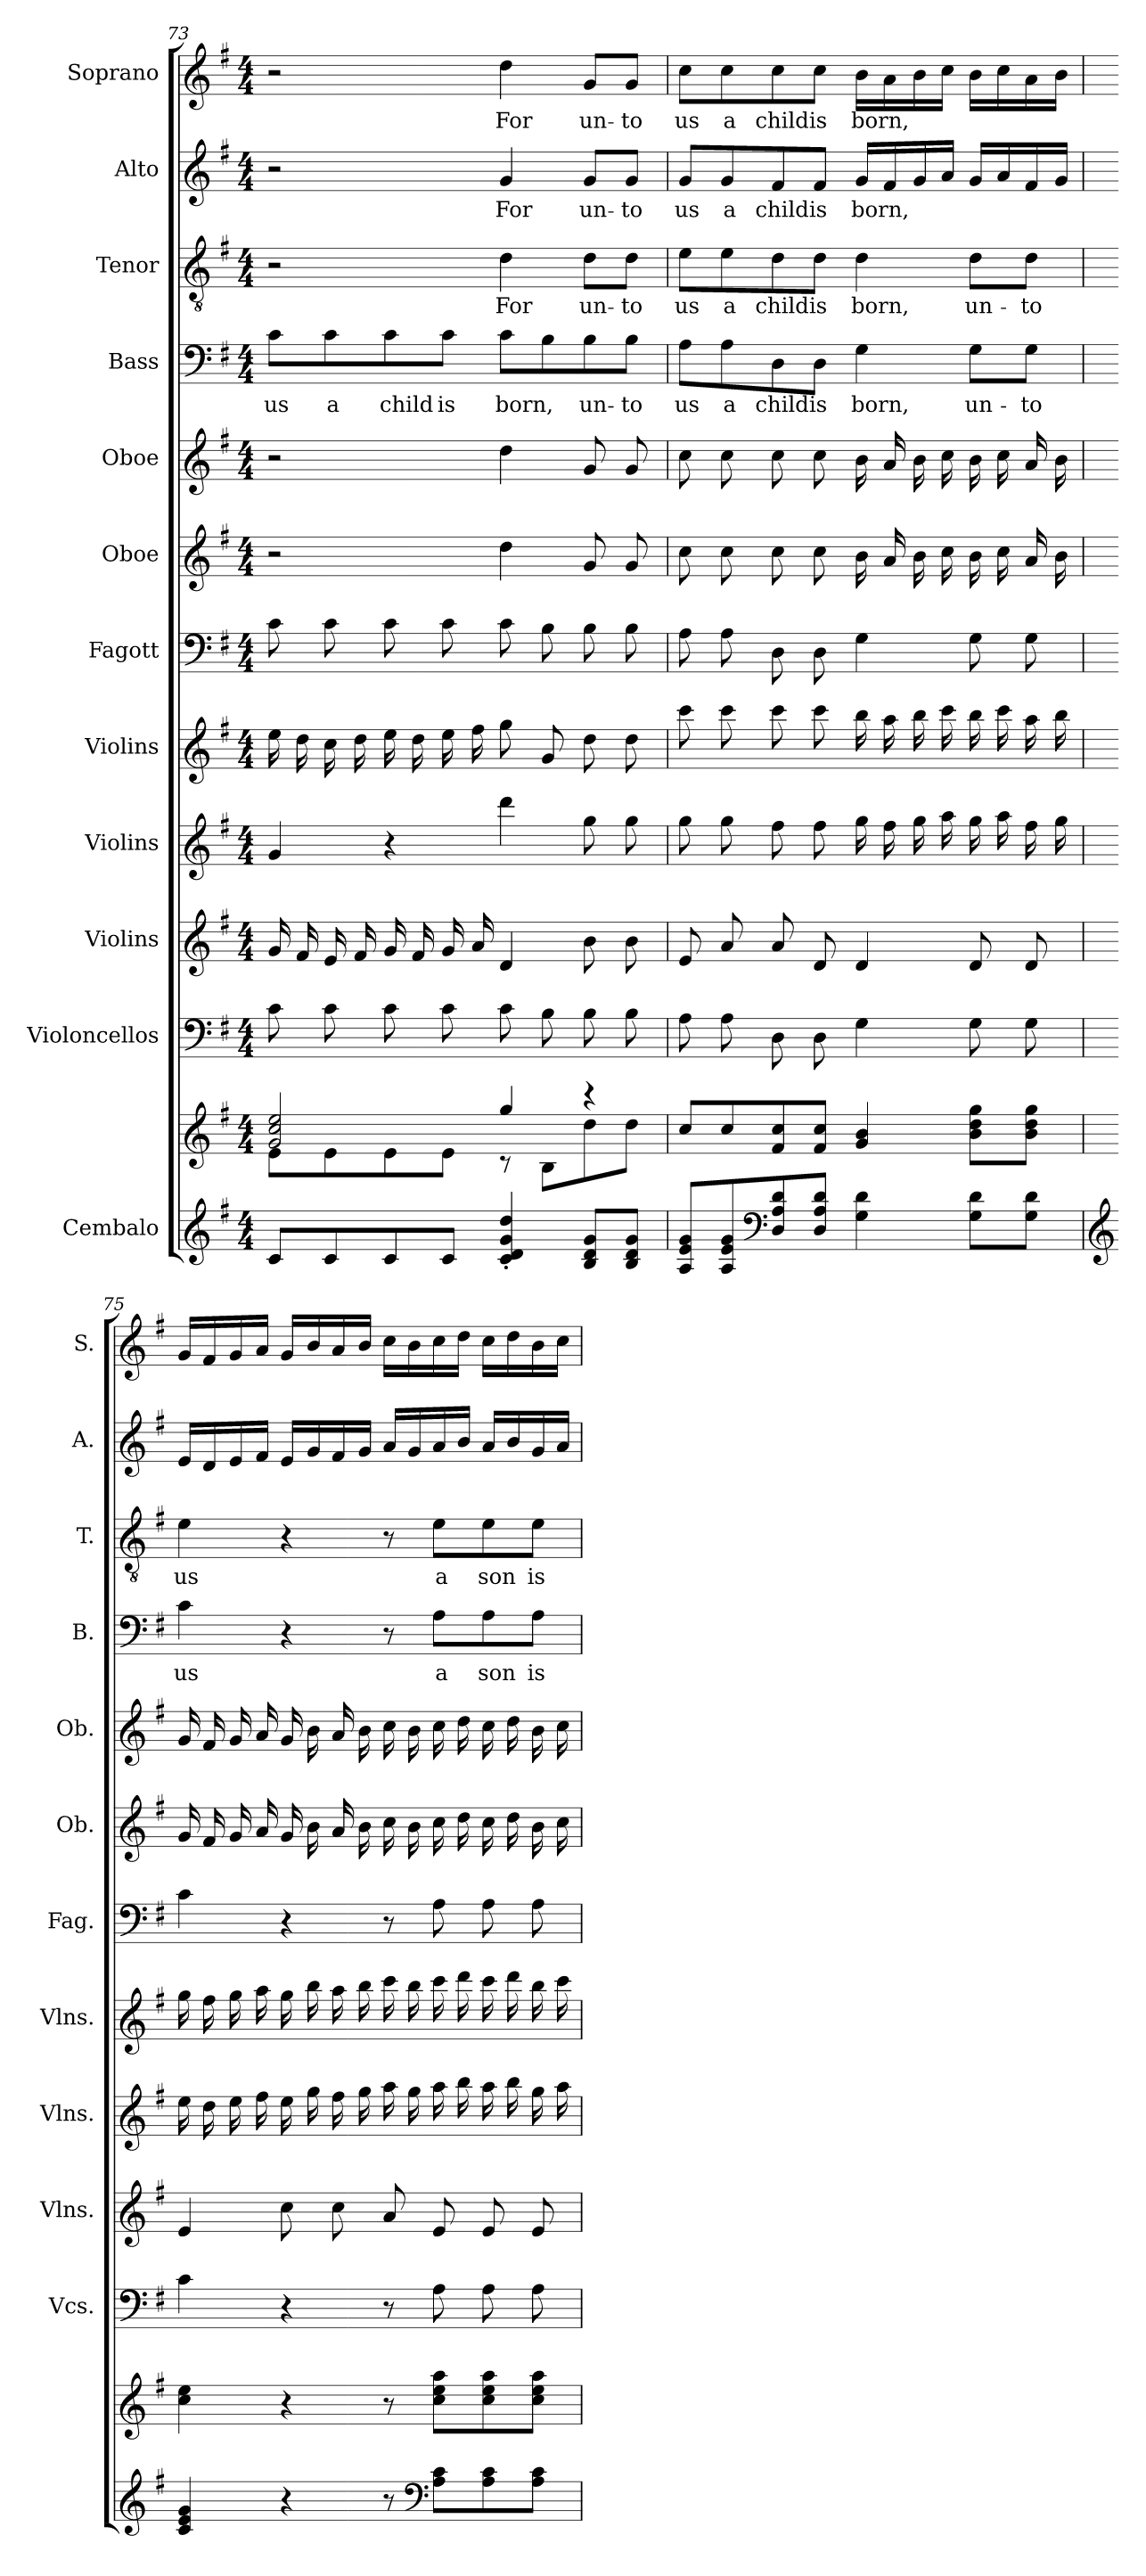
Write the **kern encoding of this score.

**kern	**kern	**kern	**kern	**kern	**kern	**kern	**kern	**kern	**kern	**text	**kern	**text	**kern	**text	**kern	**text
*part12	*part12	*part11	*part10	*part9	*part8	*part7	*part6	*part5	*part4	*part4	*part3	*part3	*part2	*part2	*part1	*part1
*staff13	*staff12	*staff11	*staff10	*staff9	*staff8	*staff7	*staff6	*staff5	*staff4	*staff4	*staff3	*staff3	*staff2	*staff2	*staff1	*staff1
*I"Cembalo	*	*I"Violoncellos	*I"Violins	*I"Violins	*I"Violins	*I"Fagott	*I"Oboe	*I"Oboe	*I"Bass	*	*I"Tenor	*	*I"Alto	*	*I"Soprano	*
*	*	*I'Vcs.	*I'Vlns.	*I'Vlns.	*I'Vlns.	*I'Fag.	*I'Ob.	*I'Ob.	*I'B.	*	*I'T.	*	*I'A.	*	*I'S.	*
*clefG2	*clefG2	*clefF4	*clefG2	*clefG2	*clefG2	*clefF4	*clefG2	*clefG2	*clefF4	*	*clefGv2	*	*clefG2	*	*clefG2	*
*k[f#]	*k[f#]	*k[f#]	*k[f#]	*k[f#]	*k[f#]	*k[f#]	*k[f#]	*k[f#]	*k[f#]	*	*k[f#]	*	*k[f#]	*	*k[f#]	*
*M4/4	*M4/4	*M4/4	*M4/4	*M4/4	*M4/4	*M4/4	*M4/4	*M4/4	*M4/4	*	*M4/4	*	*M4/4	*	*M4/4	*
=73	=73	=73	=73	=73	=73	=73	=73	=73	=73	=73	=73	=73	=73	=73	=73	=73
*	*^	*	*	*	*	*	*	*	*	*	*	*	*	*	*	*
!	!	!	!	!	!	!	!	!	!	!	!LO:LY:b	!	!	!	!	!	!
8c/L	2g/ 2cc/ 2ee/	8e\L	8c\	16g/	4g/	16ee\	8c\	2r	2r	8c\L	us	2r	.	2r	.	2r	.
.	.	.	.	16f#/	.	16dd\	.	.	.	.	.	.	.	.	.	.	.
!	!	!	!	!	!	!	!	!	!	!	!LO:LY:b	!	!	!	!	!	!
8c/	.	8e\	8c\	16e/	.	16cc\	8c\	.	.	8c\	a	.	.	.	.	.	.
.	.	.	.	16f#/	.	16dd\	.	.	.	.	.	.	.	.	.	.	.
!	!	!	!	!	!	!	!	!	!	!	!LO:LY:b	!	!	!	!	!	!
8c/	.	8e\	8c\	16g/	4r	16ee\	8c\	.	.	8c\	child	.	.	.	.	.	.
.	.	.	.	16f#/	.	16dd\	.	.	.	.	.	.	.	.	.	.	.
!	!	!	!	!	!	!	!	!	!	!	!LO:LY:b	!	!	!	!	!	!
8c/J	.	8e\J	8c\	16g/	.	16ee\	8c\	.	.	8c\J	is	.	.	.	.	.	.
.	.	.	.	16a/	.	16ff#\	.	.	.	.	.	.	.	.	.	.	.
!	!	!	!	!	!	!	!	!	!	!	!LO:LY:b	!	!LO:LY:b	!	!LO:LY:b	!	!LO:LY:b
4c/' 4d/' 4g/' 4dd/'	4gg/	8r	8c\	4d/	4ddd\	8gg\	8c\	4dd\	4dd\	8c\L	born,	4d\	For	4g/	For	4dd\	For
.	.	8B\L	8B\	.	.	8g/	8B\	.	.	8B\	.	.	.	.	.	.	.
!	!	!	!	!	!	!	!	!	!	!	!LO:LY:b	!	!LO:LY:b	!	!LO:LY:b	!	!LO:LY:b
8B/ 8d/ 8g/L	4r	8dd\	8B\	8b\	8gg\	8dd\	8B\	8g/	8g/	8B\	un-	8d\L	un-	8g/L	un-	8g/L	un-
!	!	!	!	!	!	!	!	!	!	!	!LO:LY:b	!	!LO:LY:b	!	!LO:LY:b	!	!LO:LY:b
8B/ 8d/ 8g/J	.	8dd\J	8B\	8b\	8gg\	8dd\	8B\	8g/	8g/	8B\J	-to	8d\J	-to	8g/J	-to	8g/J	-to
!!LO:LB:g=z
=74	=74	=74	=74	=74	=74	=74	=74	=74	=74	=74	=74	=74	=74	=74	=74	=74	=74
!	!	!	!	!	!	!	!	!	!	!	!LO:LY:b	!	!LO:LY:b	!	!LO:LY:b	!	!LO:LY:b
*	*v	*v	*	*	*	*	*	*	*	*	*	*	*	*	*	*	*
8A/ 8e/ 8g/L	8cc/L	8A\	8e/	8gg\	8ccc\	8A\	8cc\	8cc\	8A\L	us	8e\L	us	8g/L	us	8cc\L	us
!	!	!	!	!	!	!	!	!	!	!LO:LY:b	!	!LO:LY:b	!	!LO:LY:b	!	!LO:LY:b
8A/ 8e/ 8g/	8cc/	8A\	8a/	8gg\	8ccc\	8A\	8cc\	8cc\	8A\	a	8e\	a	8g/	a	8cc\	a
*clefF4	*	*	*	*	*	*	*	*	*	*	*	*	*	*	*	*
!	!	!	!	!	!	!	!	!	!	!LO:LY:b	!	!LO:LY:b	!	!LO:LY:b	!	!LO:LY:b
8D/ 8A/ 8d/	8f#/ 8cc/	8D\	8a/	8ff#\	8ccc\	8D\	8cc\	8cc\	8D\	child	8d\	child	8f#/	child	8cc\	child
!	!	!	!	!	!	!	!	!	!	!LO:LY:b	!	!LO:LY:b	!	!LO:LY:b	!	!LO:LY:b
8D/ 8A/ 8d/J	8f#/ 8cc/J	8D\	8d/	8ff#\	8ccc\	8D\	8cc\	8cc\	8D\J	is	8d\J	is	8f#/J	is	8cc\J	is
!	!	!	!	!	!	!	!	!	!	!LO:LY:b	!	!LO:LY:b	!	!LO:LY:b	!	!LO:LY:b
4G\ 4d\	4g/ 4b/	4G\	4d/	16gg\	16bb\	4G\	16b\	16b\	4G\	born,	4d\	born,	16g/LL	born,	16b\LL	born,
.	.	.	.	16ff#\	16aa\	.	16a/	16a/	.	.	.	.	16f#/	.	16a\	.
.	.	.	.	16gg\	16bb\	.	16b\	16b\	.	.	.	.	16g/	.	16b\	.
.	.	.	.	16aa\	16ccc\	.	16cc\	16cc\	.	.	.	.	16a/JJ	.	16cc\JJ	.
!	!	!	!	!	!	!	!	!	!	!LO:LY:b	!	!LO:LY:b	!	!	!	!
8G\ 8d\L	8b\ 8dd\ 8gg\L	8G\	8d/	16gg\	16bb\	8G\	16b\	16b\	8G\L	un-	8d\L	un-	16g/LL	.	16b\LL	.
.	.	.	.	16aa\	16ccc\	.	16cc\	16cc\	.	.	.	.	16a/	.	16cc\	.
!	!	!	!	!	!	!	!	!	!	!LO:LY:b	!	!LO:LY:b	!	!	!	!
8G\ 8d\J	8b\ 8dd\ 8gg\J	8G\	8d/	16ff#\	16aa\	8G\	16a/	16a/	8G\J	-to	8d\J	-to	16f#/	.	16a\	.
.	.	.	.	16gg\	16bb\	.	16b\	16b\	.	.	.	.	16g/JJ	.	16b\JJ	.
=75	=75	=75	=75	=75	=75	=75	=75	=75	=75	=75	=75	=75	=75	=75	=75	=75
*clefG2	*	*	*	*	*	*	*	*	*	*	*	*	*	*	*	*
!	!	!	!	!	!	!	!	!	!	!LO:LY:b	!	!LO:LY:b	!	!	!	!
4c/ 4e/ 4g/	4cc\ 4ee\	4c\	4e/	16ee\	16gg\	4c\	16g/	16g/	4c\	us	4e\	us	16e/LL	.	16g/LL	.
.	.	.	.	16dd\	16ff#\	.	16f#/	16f#/	.	.	.	.	16d/	.	16f#/	.
.	.	.	.	16ee\	16gg\	.	16g/	16g/	.	.	.	.	16e/	.	16g/	.
.	.	.	.	16ff#\	16aa\	.	16a/	16a/	.	.	.	.	16f#/JJ	.	16a/JJ	.
4r	4r	4r	8cc\	16ee\	16gg\	4r	16g/	16g/	4r	.	4r	.	16e/LL	.	16g/LL	.
.	.	.	.	16gg\	16bb\	.	16b\	16b\	.	.	.	.	16g/	.	16b/	.
.	.	.	8cc\	16ff#\	16aa\	.	16a/	16a/	.	.	.	.	16f#/	.	16a/	.
.	.	.	.	16gg\	16bb\	.	16b\	16b\	.	.	.	.	16g/JJ	.	16b/JJ	.
8r	8r	8r	8a/	16aa\	16ccc\	8r	16cc\	16cc\	8r	.	8r	.	16a/LL	.	16cc\LL	.
.	.	.	.	16gg\	16bb\	.	16b\	16b\	.	.	.	.	16g/	.	16b\	.
*clefF4	*	*	*	*	*	*	*	*	*	*	*	*	*	*	*	*
!	!	!	!	!	!	!	!	!	!	!LO:LY:b	!	!LO:LY:b	!	!	!	!
8A\ 8c\L	8cc\ 8ee\ 8aa\L	8A\	8e/	16aa\	16ccc\	8A\	16cc\	16cc\	8A\L	a	8e\L	a	16a/	.	16cc\	.
.	.	.	.	16bb\	16ddd\	.	16dd\	16dd\	.	.	.	.	16b/JJ	.	16dd\JJ	.
!	!	!	!	!	!	!	!	!	!	!LO:LY:b	!	!LO:LY:b	!	!	!	!
8A\ 8c\	8cc\ 8ee\ 8aa\	8A\	8e/	16aa\	16ccc\	8A\	16cc\	16cc\	8A\	son	8e\	son	16a/LL	.	16cc\LL	.
.	.	.	.	16bb\	16ddd\	.	16dd\	16dd\	.	.	.	.	16b/	.	16dd\	.
!	!	!	!	!	!	!	!	!	!	!LO:LY:b	!	!LO:LY:b	!	!	!	!
8A\ 8c\J	8cc\ 8ee\ 8aa\J	8A\	8e/	16gg\	16bb\	8A\	16b\	16b\	8A\J	is	8e\J	is	16g/	.	16b\	.
.	.	.	.	16aa\	16ccc\	.	16cc\	16cc\	.	.	.	.	16a/JJ	.	16cc\JJ	.
=	=	=	=	=	=	=	=	=	=	=	=	=	=	=	=	=
*-	*-	*-	*-	*-	*-	*-	*-	*-	*-	*-	*-	*-	*-	*-	*-	*-
